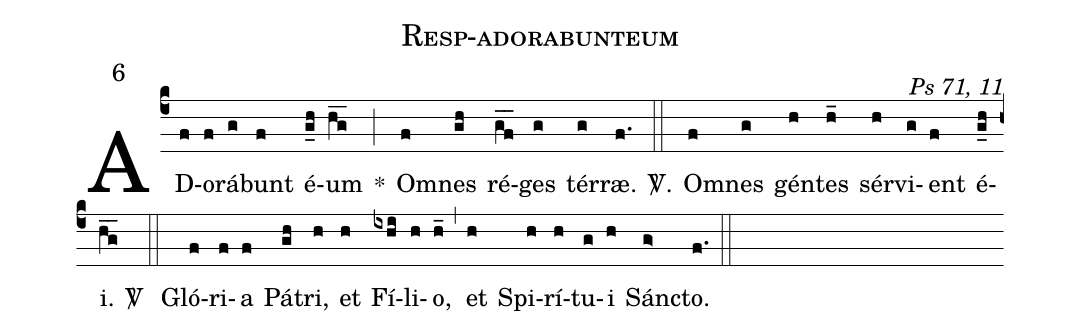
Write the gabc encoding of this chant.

Name: Resp-adorabunteum;
annotation: 6;
commentary: Ps 71, 11;
%%
(c4) AD(f)o(f)rá(g)bunt(f) é(g_h)um(h_g_) *(;) Om(f)nes(gh) ré(g_f_)ges(g) tér(g)ræ.(f.)
<sp>V/</sp>.(::) Om(f)nes(g) gén(h)tes(h_) sér(h)vi(g)ent(f) é(g_h)i.(h_g_)
<sp>V/</sp> (::) Gló(f)ri(f)a(f) Pá(gh)tri,(h) et(h) Fí(ixhi)li(h)o,(h_) (,) et(h) Spi(h)rí(h)tu(g)i(h) Sánc(g>)to.(f.) (::)
